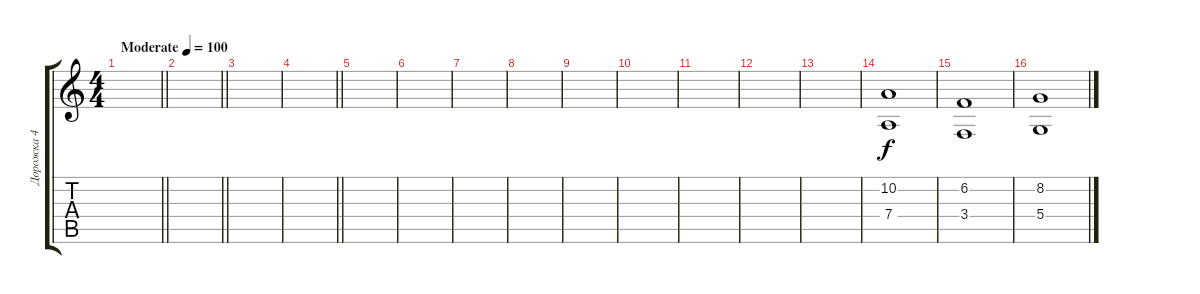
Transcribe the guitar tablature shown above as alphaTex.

\track ("Дорожка 4" "Дорожка 4") {instrument choiraahs}
\staff {score tabs}
\tuning (E4 B3 G3 D3 A2 E2) {hide}
\ts (4 4)
\tempo (100 "Moderate")
\clef g2
\barLineRight lightlight
\ks c
|
\barLineRight lightlight
|
|
\barLineRight lightlight
|
|
|
|
|
|
|
|
|
|
(10.2 7.4).1 |
(6.2 3.4).1 |
(8.2 5.4).1
